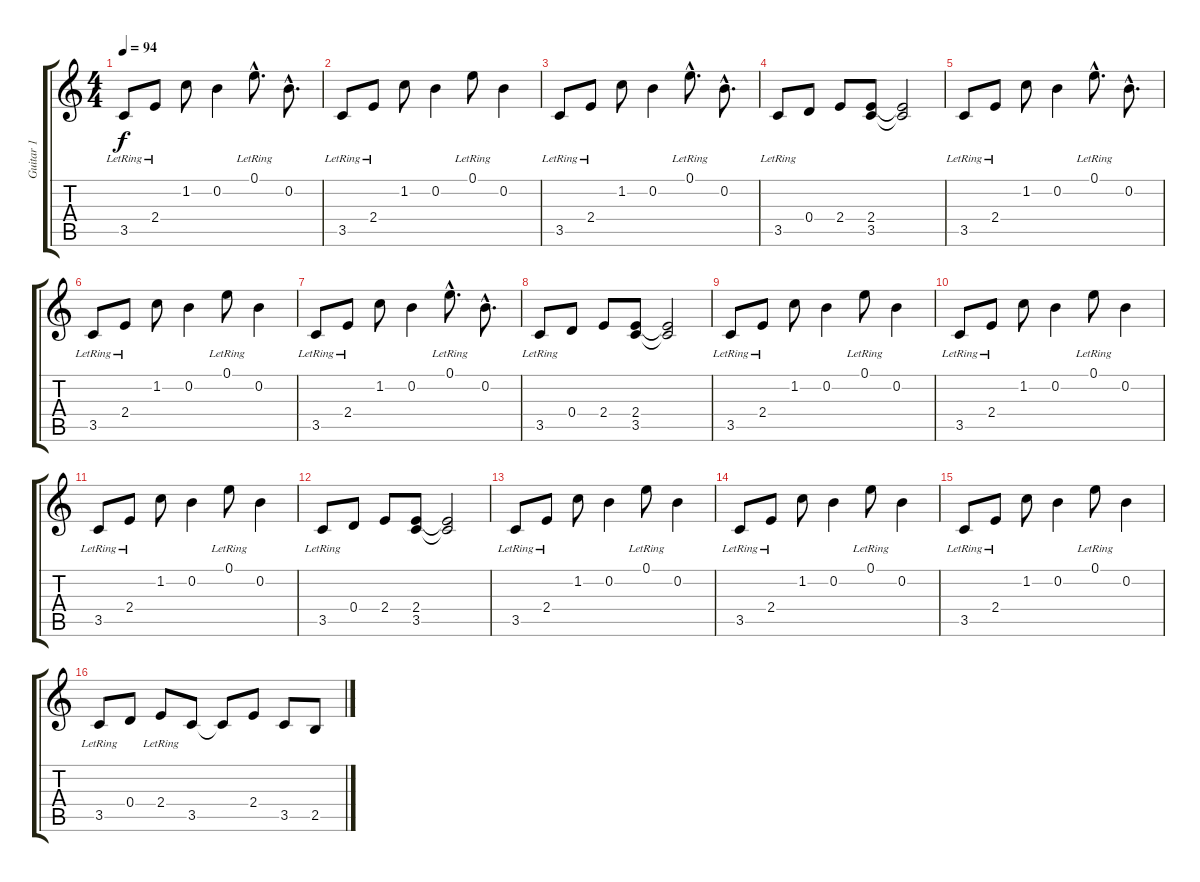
\track ("Guitar 1" "Guitar 1") {instrument acousticguitarsteel}
\staff {score tabs}
\tuning (E4 B3 G3 D3 A2 E2) {hide}
\ts (4 4)
\tempo 94
\clef g2
\ks c
3.5{lr}.8{dy f instrument acousticguitarsteel} 2.4{lr}.8 1.2.8 0.2.4 0.1{hac lr}.8{d} 0.2{hac}.8{d} |
3.5{lr}.8 2.4{lr}.8 1.2.8 0.2.4 0.1{lr}.8 0.2.4 |
3.5{lr}.8 2.4{lr}.8 1.2.8 0.2.4 0.1{hac lr}.8{d} 0.2{hac}.8{d} |
3.5{lr}.8 0.4.8 2.4.8 (2.4 3.5).8 (2.4{t} 3.5{t}).2 |
3.5{lr}.8 2.4{lr}.8 1.2.8 0.2.4 0.1{hac lr}.8{d} 0.2{hac}.8{d} |
3.5{lr}.8 2.4{lr}.8 1.2.8 0.2.4 0.1{lr}.8 0.2.4 |
3.5{lr}.8 2.4{lr}.8 1.2.8 0.2.4 0.1{hac lr}.8{d} 0.2{hac}.8{d} |
3.5{lr}.8 0.4.8 2.4.8 (2.4 3.5).8 (2.4{t} 3.5{t}).2 |
3.5{lr}.8 2.4{lr}.8 1.2.8 0.2.4 0.1{lr}.8 0.2.4 |
3.5{lr}.8 2.4{lr}.8 1.2.8 0.2.4 0.1{lr}.8 0.2.4 |
3.5{lr}.8 2.4{lr}.8 1.2.8 0.2.4 0.1{lr}.8 0.2.4 |
3.5{lr}.8 0.4.8 2.4.8 (2.4 3.5).8 (2.4{t} 3.5{t}).2 |
3.5{lr}.8 2.4{lr}.8 1.2.8 0.2.4 0.1{lr}.8 0.2.4 |
3.5{lr}.8 2.4{lr}.8 1.2.8 0.2.4 0.1{lr}.8 0.2.4 |
3.5{lr}.8 2.4{lr}.8 1.2.8 0.2.4 0.1{lr}.8 0.2.4 |
3.5{lr}.8 0.4.8 2.4{lr}.8 3.5.8 3.5{t}.8 2.4.8 3.5.8 2.5.8
